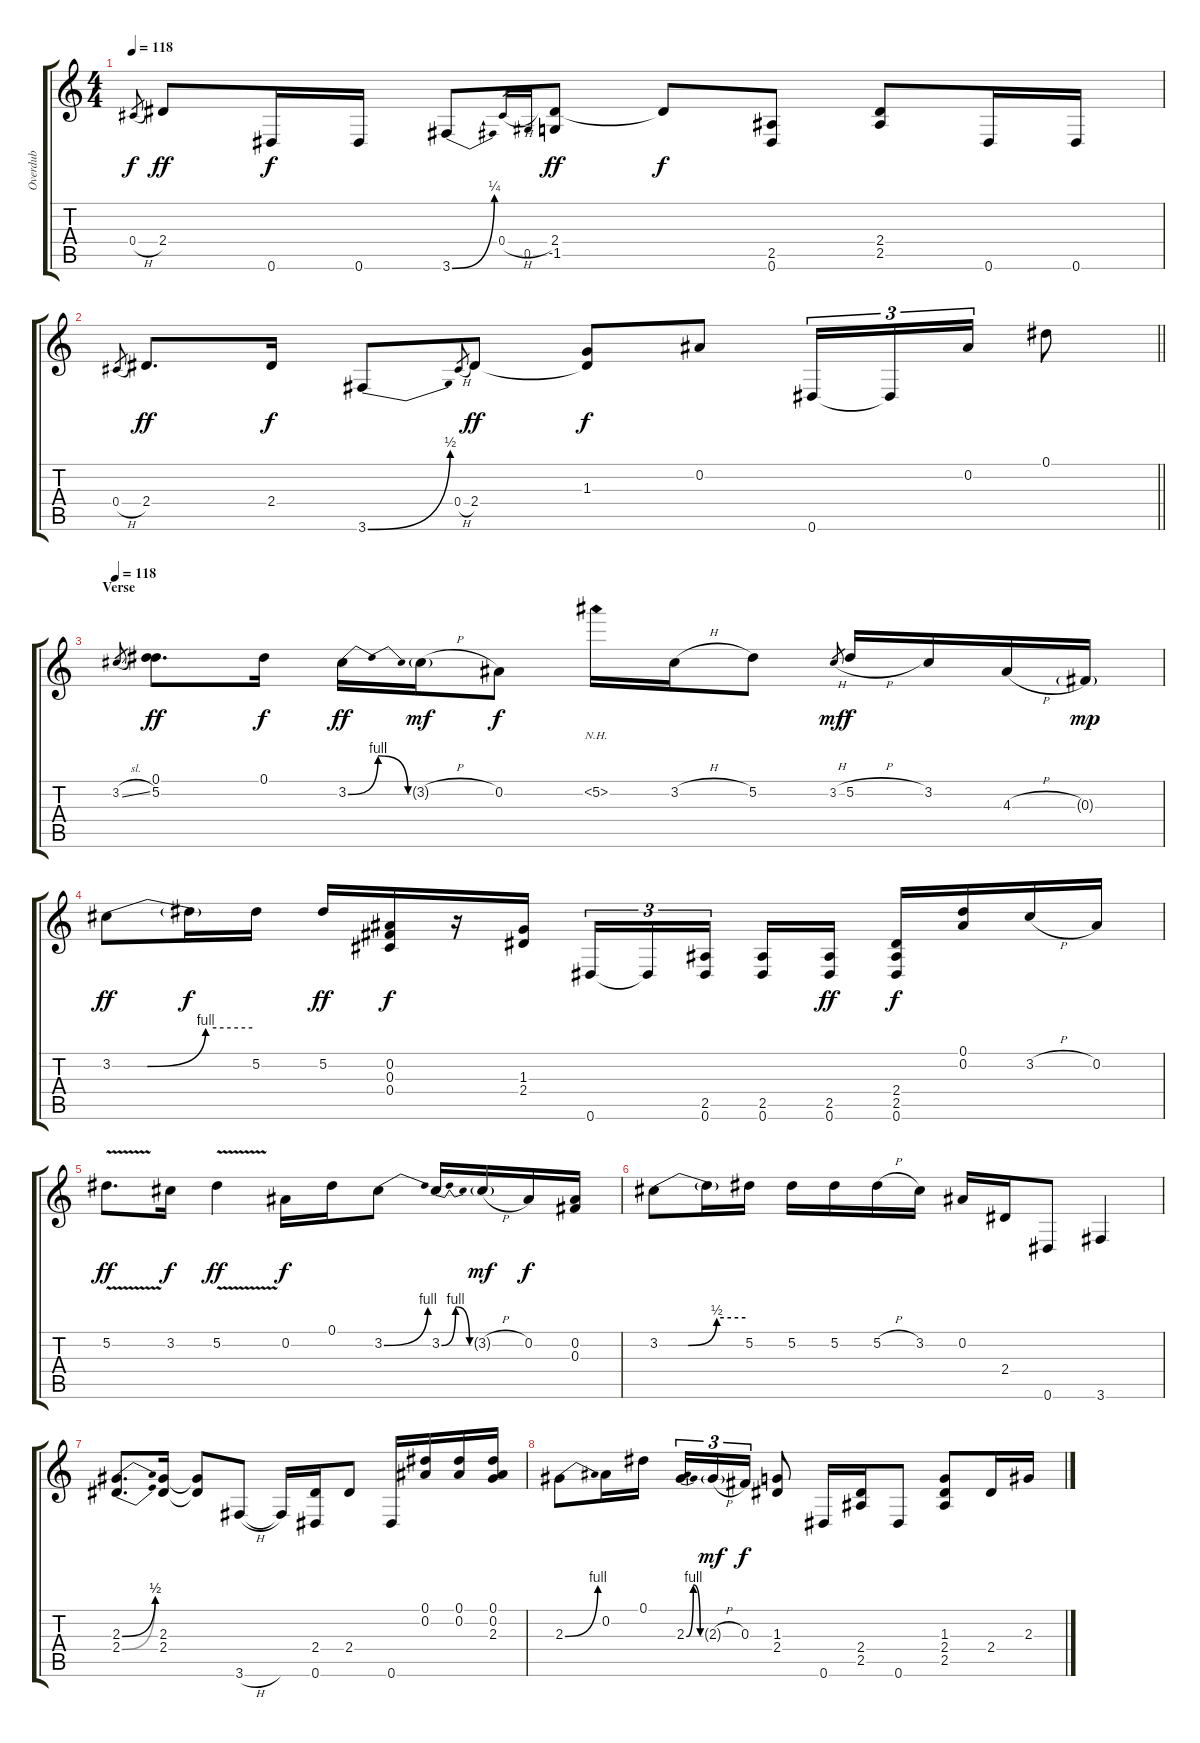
\track ("Overdub" "Overdub") {instrument fretlessbass}
\staff {score tabs}
\tuning (Eb4 Bb3 Gb3 Db3 Ab2 Eb2) {hide}
\ts (4 4)
\tempo 118
\clef g2
\ks c
0.4{h}.8{gr dy f} 2.4.8{dy ff} 0.6.16{dy f} 0.6.16 3.6{be (bend 0 0 60 1)}.8 0.4{h}.16{gr} 0.5.16{gr} (2.4 -1.5).8{dy ff} 2.4{t}.8{dy f} (2.5 0.6).8 (2.4 2.5).8 0.6.16 0.6.16 |
\barLineRight lightlight
0.4{h}.8{gr} 2.4.8{d dy ff} 2.4.16{dy f} 3.6{be (bend 0 0 60 2)}.8 0.4{h}.8{gr} 2.4.8{dy ff} (1.3 2.4{t}).8{dy f} 0.2.8 0.6.16{tu (3 2)} 0.6{t}.16{tu (3 2)} 0.2.16{tu (3 2)} 0.1.8 |
\section ("" "Verse")
\tempo 118
3.2{sl}.8{gr} (0.1 5.2).8{d dy ff} 0.1.16{dy f} 3.2{be (bendrelease 0 0 15 4 30 4 60 0)}.16{dy ff} 3.2{h g}.16{dy mf} 0.2.8{dy f} 5.2{nh}.16 3.2{h}.16 5.2.8 3.2{h}.8{gr dy mf} 5.2{h}.16{dy f} 3.2.16 4.3{h}.16 0.3{g}.16{dy mp} |
3.2{be (custom 0 0 15 0 40 4 60 4)}.8{dy ff} 3.2{t}.16{dy f} 5.2.16 5.2.16{dy ff} (0.2 0.3 0.4).16{dy f} r.16 (1.3 2.4).16 0.6.16{tu (3 2)} 0.6{t}.16{tu (3 2)} (2.5 0.6).16{tu (3 2)} (2.5 0.6).16 (2.5 0.6).16{dy ff} (2.4 2.5 0.6).16{dy f} (0.1 0.2).16 3.2{h}.16 0.2.16 |
5.2{v}.8{d dy ff} 3.2.16{dy f} 5.2{v}.4{dy ff} 0.2.16{dy f} 0.1.16 3.2{be (bend 0 0 60 4)}.8 3.2{be (bendrelease 0 0 15 4 30 4 60 0)}.16 3.2{h g}.16{dy mf} 0.2.16{dy f} (0.2 0.3).16 |
3.2{be (custom 0 0 20 0 40 2 60 2)}.8 3.2{t}.16 5.2.16 5.2.16 5.2.16 5.2{h}.16 3.2.16 0.2.16 2.4.16 0.6.8 3.6.4 |
(2.3{be (bend 0 0 60 2)} 2.4{be (bend 0 0 60 2)}).8{d} (2.3 2.4).16 (2.3{t} 2.4{t}).8 3.6{h}.8 3.6{t}.16 (2.4 0.6).16 2.4.8 0.6.16 (0.1 0.2).16 (0.1 0.2).16 (0.1 0.2 2.3).16 |
2.3{be (bend 0 0 60 4)}.8 0.2.16 0.1.16 2.3{be (bendrelease 0 0 15 4 30 4 60 0)}.16{tu (3 2)} 2.3{h g}.16{tu (3 2) dy mf} 0.3.16{tu (3 2) dy f} (1.3 2.4).8 0.6.16 (2.4 2.5).16 0.6.8 (1.3 2.4 2.5).8 2.4.16 2.3.16
